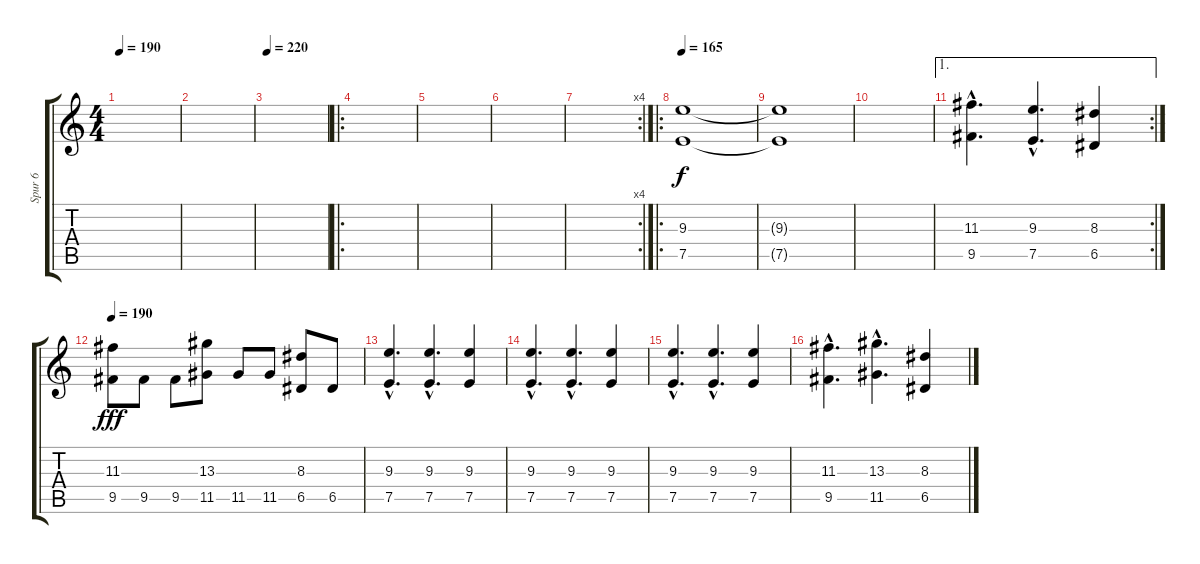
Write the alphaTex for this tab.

\track ("Spur 6" "Spur 6") {instrument distortionguitar}
\staff {score tabs}
\tuning (E4 B3 G3 D3 A2 E2) {hide}
\ts (4 4)
\tempo 190
\clef g2
\ks c
|
|
\tempo 220
|
\ro
|
|
|
\rc 4
|
\ro
\tempo 165
(9.3 7.5).1{dy f} |
(9.3{t} 7.5{t}).1 |
|
\ae 1
\rc 2
(11.3{hac} 9.5{hac}).4{d} (9.3{hac} 7.5{hac}).4{d} (8.3 6.5).4 |
\tempo 190
(11.3 9.5).8{dy fff} 9.5.8 9.5.8 (13.3 11.5).8 11.5.8 11.5.8 (8.3 6.5).8 6.5.8 |
(9.3{hac} 7.5{hac}).4{d} (9.3{hac} 7.5{hac}).4{d} (9.3 7.5).4 |
(9.3{hac} 7.5{hac}).4{d} (9.3{hac} 7.5{hac}).4{d} (9.3 7.5).4 |
(9.3{hac} 7.5{hac}).4{d} (9.3{hac} 7.5{hac}).4{d} (9.3 7.5).4 |
(11.3{hac} 9.5{hac}).4{d} (13.3{hac} 11.5{hac}).4{d} (8.3 6.5).4
